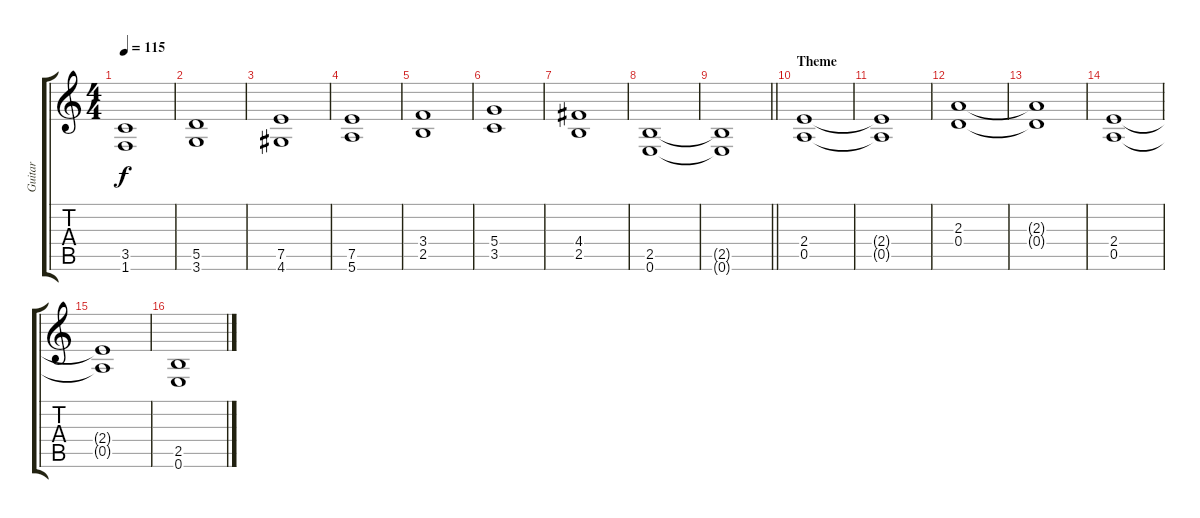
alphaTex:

\track ("Guitar" "Guitar") {instrument distortionguitar}
\staff {score tabs}
\tuning (E4 B3 G3 D3 A2 E2) {hide}
\ts (4 4)
\tempo 115
\clef g2
\ks c
(3.5{t} 1.6{t}).1{dy f} |
(5.5 3.6).1 |
(7.5 4.6).1 |
(7.5 5.6).1 |
(3.4 2.5).1 |
(5.4 3.5).1 |
(4.4 2.5).1 |
(2.5 0.6).1 |
\barLineRight lightlight
(2.5{t} 0.6{t}).1 |
\section ("" "Theme")
(2.4 0.5).1 |
(2.4{t} 0.5{t}).1 |
(2.3 0.4).1 |
(2.3{t} 0.4{t}).1 |
(2.4 0.5).1 |
(2.4{t} 0.5{t}).1 |
(2.5 0.6).1
